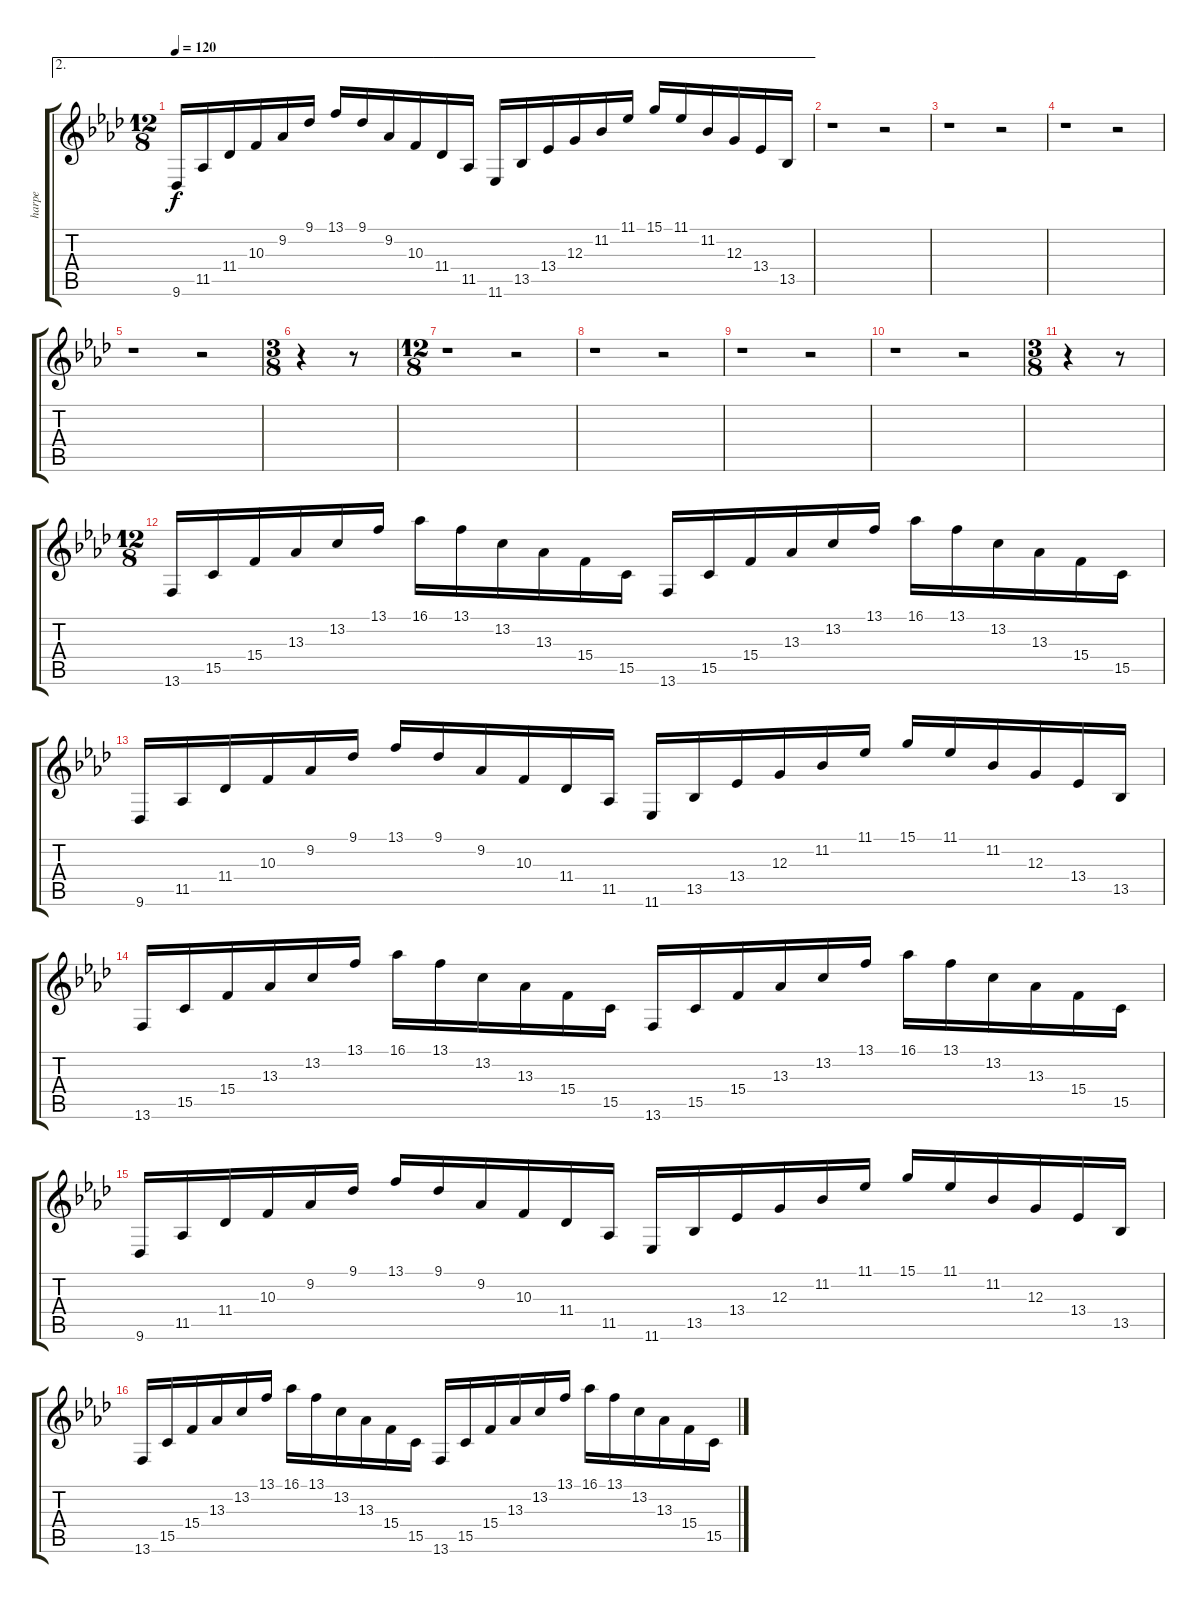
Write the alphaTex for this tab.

\track ("harpe" "harpe") {instrument orchestralharp}
\staff {score tabs}
\tuning (E4 B3 G3 D3 A2 E2) {hide}
\ae 2
\ts (12 8)
\tempo 120
\clef g2
\ks fminor
9.6.16{dy f} 11.5.16 11.4.16 10.3.16 9.2.16 9.1.16 13.1.16 9.1.16 9.2.16 10.3.16 11.4.16 11.5.16 11.6.16 13.5.16 13.4.16 12.3.16 11.2.16 11.1.16 15.1.16 11.1.16 11.2.16 12.3.16 13.4.16 13.5.16 |
r.1 r.2 |
r.1 r.2 |
r.1 r.2 |
r.1 r.2 |
\ts (3 8)
r.4 r.8 |
\ts (12 8)
r.1 r.2 |
r.1 r.2 |
r.1 r.2 |
r.1 r.2 |
\ts (3 8)
r.4 r.8 |
\ts (12 8)
13.6.16 15.5.16 15.4.16 13.3.16 13.2.16 13.1.16 16.1.16 13.1.16 13.2.16 13.3.16 15.4.16 15.5.16 13.6.16 15.5.16 15.4.16 13.3.16 13.2.16 13.1.16 16.1.16 13.1.16 13.2.16 13.3.16 15.4.16 15.5.16 |
9.6.16 11.5.16 11.4.16 10.3.16 9.2.16 9.1.16 13.1.16 9.1.16 9.2.16 10.3.16 11.4.16 11.5.16 11.6.16 13.5.16 13.4.16 12.3.16 11.2.16 11.1.16 15.1.16 11.1.16 11.2.16 12.3.16 13.4.16 13.5.16 |
13.6.16 15.5.16 15.4.16 13.3.16 13.2.16 13.1.16 16.1.16 13.1.16 13.2.16 13.3.16 15.4.16 15.5.16 13.6.16 15.5.16 15.4.16 13.3.16 13.2.16 13.1.16 16.1.16 13.1.16 13.2.16 13.3.16 15.4.16 15.5.16 |
9.6.16 11.5.16 11.4.16 10.3.16 9.2.16 9.1.16 13.1.16 9.1.16 9.2.16 10.3.16 11.4.16 11.5.16 11.6.16 13.5.16 13.4.16 12.3.16 11.2.16 11.1.16 15.1.16 11.1.16 11.2.16 12.3.16 13.4.16 13.5.16 |
13.6.16 15.5.16 15.4.16 13.3.16 13.2.16 13.1.16 16.1.16 13.1.16 13.2.16 13.3.16 15.4.16 15.5.16 13.6.16 15.5.16 15.4.16 13.3.16 13.2.16 13.1.16 16.1.16 13.1.16 13.2.16 13.3.16 15.4.16 15.5.16
